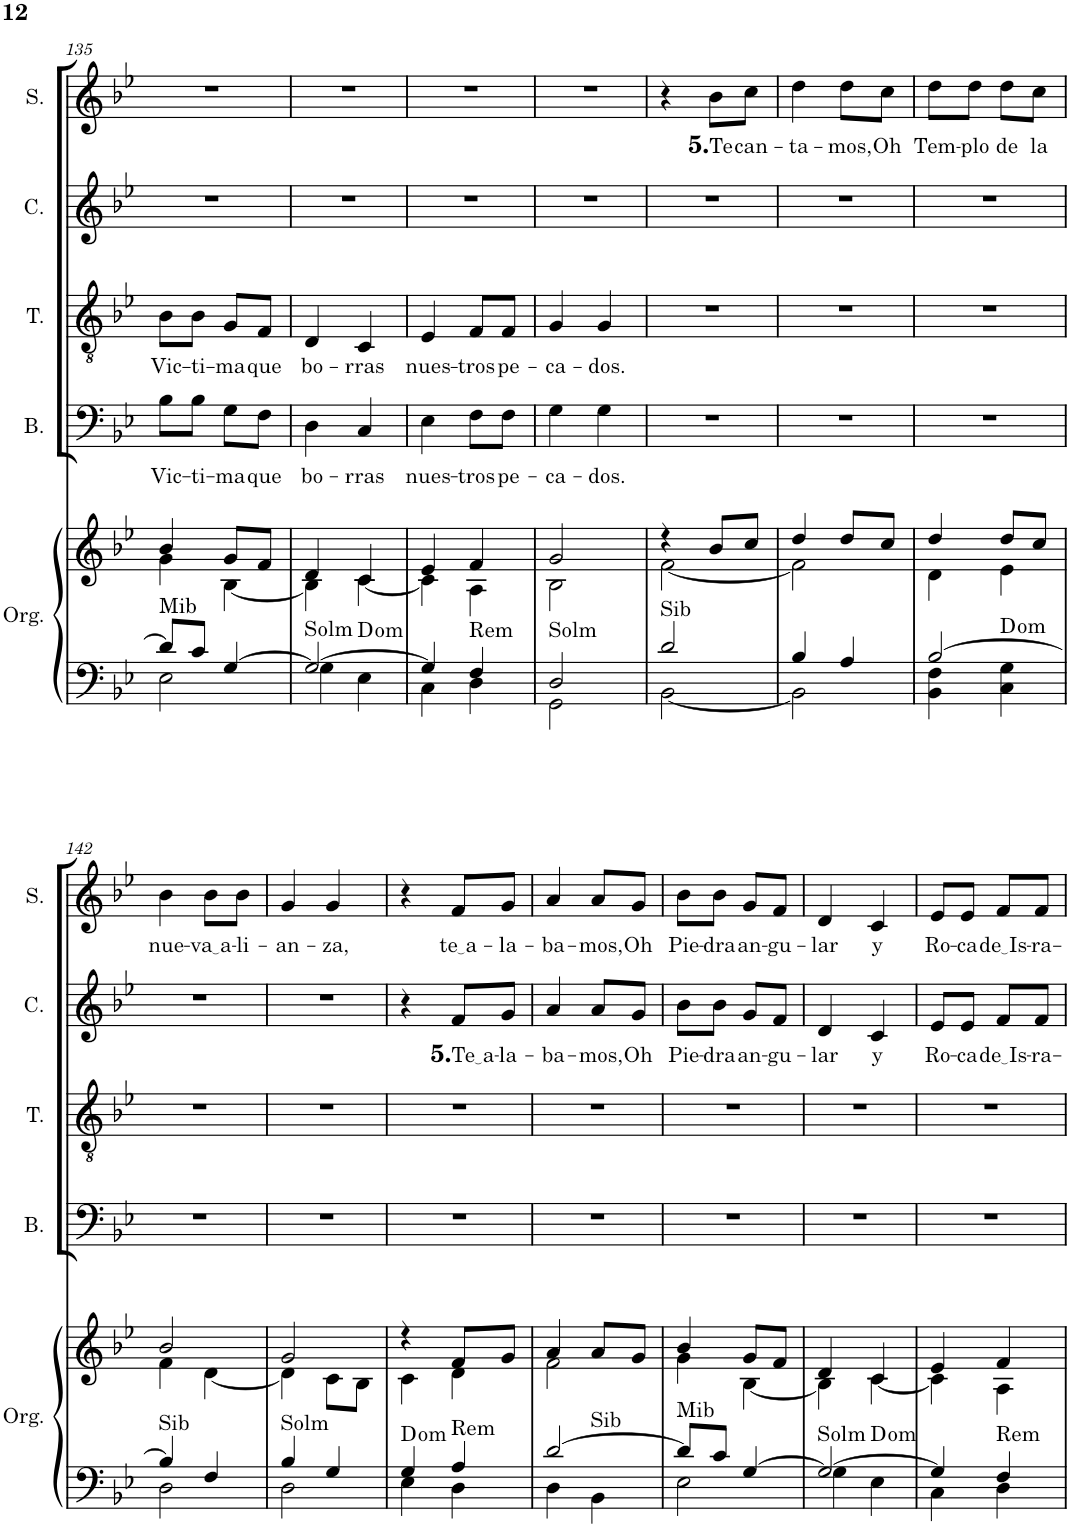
**kern	**kern	**harte	**kern	**text	**kern	**text	**kern	**text	**kern	**text
*part5	*part5	*part5	*part4	*part4	*part3	*part3	*part2	*part2	*part1	*part1
*staff6	*staff5	*	*staff4	*staff4	*staff3	*staff3	*staff2	*staff2	*staff1	*staff1
*I"Órgano	*	*	*I"Bajo	*	*I"Tenor	*	*I"Contralto	*	*I"Soprano	*
*	*	*	*I'B.	*	*I'T.	*	*I'C.	*	*I'S.	*
!!LO:PB:g=z
*clefF4	*clefG2	*	*clefF4	*	*clefGv2	*	*clefG2	*	*clefG2	*
*k[b-e-]	*k[b-e-]	*	*k[b-e-]	*	*k[b-e-]	*	*k[b-e-]	*	*k[b-e-]	*
*M2/4	*M2/4	*	*M2/4	*	*M2/4	*	*M2/4	*	*M2/4	*
=135	=135	=135	=135	=135	=135	=135	=135	=135	=135	=135
*^	*^	*	*	*	*	*	*	*	*	*
!	!	!	!	!LO:H:kt=Mib	!	!LO:LY:b	!	!LO:LY:b	!	!	!	!
8d/L]	2E-\	4b-/	4g\	N	8B-\L	Vic-	8B-\L	Vic-	2r	.	2r	.
!	!	!	!	!	!	!LO:LY:b	!	!LO:LY:b	!	!	!	!
8c/J	.	.	.	.	8B-\J	-ti-	8B-\J	-ti-	.	.	.	.
!	!	!	!	!	!	!LO:LY:b	!	!LO:LY:b	!	!	!	!
[4G/	.	8g/L	[4B-\	.	8G\L	-ma	8G/L	-ma	.	.	.	.
!	!	!	!	!	!	!LO:LY:b	!	!LO:LY:b	!	!	!	!
.	.	8f/J	.	.	8F\J	que	8F/J	que	.	.	.	.
=136	=136	=136	=136	=136	=136	=136	=136	=136	=136	=136	=136	=136
!	!	!	!	!LO:H:kt=Solm	!	!LO:LY:b	!	!LO:LY:b	!	!	!	!
2G/_	4G\	4d/	4B-\]	N	4D\	bo-	4D/	bo-	2r	.	2r	.
!	!	!	!	!	!	!LO:LY:b	!	!LO:LY:b	!	!	!	!
.	4E-\	4c/	[4c\	D:dim	4C/	-rras	4C/	-rras	.	.	.	.
=137	=137	=137	=137	=137	=137	=137	=137	=137	=137	=137	=137	=137
!	!	!	!	!	!	!LO:LY:b	!	!LO:LY:b	!	!	!	!
4G/]	4C\	4e-/	4c\]	.	4E-\	-nues-	4E-/	-nues-	2r	.	2r	.
!	!	!	!	!LO:H:kt=Rem	!	!LO:LY:b	!	!LO:LY:b	!	!	!	!
4F/	4D\	4f/	4A\	N	8F\L	-tros	8F/L	-tros	.	.	.	.
!	!	!	!	!	!	!LO:LY:b	!	!LO:LY:b	!	!	!	!
.	.	.	.	.	8F\J	pe-	8F/J	pe-	.	.	.	.
=138	=138	=138	=138	=138	=138	=138	=138	=138	=138	=138	=138	=138
!	!	!	!	!LO:H:kt=Solm	!	!LO:LY:b	!	!LO:LY:b	!	!	!	!
2D/	2GG\	2g/	2B-\	N	4G\	-ca-	4G/	-ca-	2r	.	2r	.
!	!	!	!	!	!	!LO:LY:b	!	!LO:LY:b	!	!	!	!
.	.	.	.	.	4G\	-dos.	4G/	-dos.	.	.	.	.
=139	=139	=139	=139	=139	=139	=139	=139	=139	=139	=139	=139	=139
!	!	!	!	!LO:H:kt=Sib	!	!	!	!	!	!	!	!
2d/	[2BB-\	4r	[2f\	N	2r	.	2r	.	2r	.	4r	.
!	!	!	!	!	!	!	!	!	!	!	!	!LO:LY:b
.	.	8b-/L	.	.	.	.	.	.	.	.	8b-\L	5. Te
!	!	!	!	!	!	!	!	!	!	!	!	!LO:LY:b
.	.	8cc/J	.	.	.	.	.	.	.	.	8cc\J	can-
=140	=140	=140	=140	=140	=140	=140	=140	=140	=140	=140	=140	=140
!	!	!	!	!	!	!	!	!	!	!	!	!LO:LY:b
4B-/	2BB-\]	4dd/	2f\]	.	2r	.	2r	.	2r	.	4dd\	-ta-
!	!	!	!	!	!	!	!	!	!	!	!	!LO:LY:b
4A/	.	8dd/L	.	.	.	.	.	.	.	.	8dd\L	-mos,
!	!	!	!	!	!	!	!	!	!	!	!	!LO:LY:b
.	.	8cc/J	.	.	.	.	.	.	.	.	8cc\J	Oh
=141	=141	=141	=141	=141	=141	=141	=141	=141	=141	=141	=141	=141
!	!	!	!	!	!	!	!	!	!	!	!	!LO:LY:b
[2B-/	4BB-\ 4F\	4dd/	4d\	.	2r	.	2r	.	2r	.	8dd\L	Tem-
!	!	!	!	!	!	!	!	!	!	!	!	!LO:LY:b
.	.	.	.	.	.	.	.	.	.	.	8dd\J	-plo
!	!	!	!	!	!	!	!	!	!	!	!	!LO:LY:b
.	4C\ 4G\	8dd/L	4e-\	D:dim	.	.	.	.	.	.	8dd\L	de
!	!	!	!	!	!	!	!	!	!	!	!	!LO:LY:b
.	.	8cc/J	.	.	.	.	.	.	.	.	8cc\J	la
!!LO:LB:g=z
=142	=142	=142	=142	=142	=142	=142	=142	=142	=142	=142	=142	=142
!	!	!	!	!LO:H:kt=Sib	!	!	!	!	!	!	!	!LO:LY:b
4B-/]	2D\	2b-/	4f\	N	2r	.	2r	.	2r	.	4b-\	nue-
!	!	!	!	!	!	!	!	!	!	!	!	!LO:LY:b
4F/	.	.	[4d\	.	.	.	.	.	.	.	8b-\L	va a
!	!	!	!	!	!	!	!	!	!	!	!	!LO:LY:b
.	.	.	.	.	.	.	.	.	.	.	8b-\J	-li-
=143	=143	=143	=143	=143	=143	=143	=143	=143	=143	=143	=143	=143
!	!	!	!	!LO:H:kt=Solm	!	!	!	!	!	!	!	!LO:LY:b
4B-/	2D\	2g/	4d\]	N	2r	.	2r	.	2r	.	4g/	-an-
!	!	!	!	!	!	!	!	!	!	!	!	!LO:LY:b
4G/	.	.	8c\L	.	.	.	.	.	.	.	4g/	-za,
.	.	.	8B-\J	.	.	.	.	.	.	.	.	.
=144	=144	=144	=144	=144	=144	=144	=144	=144	=144	=144	=144	=144
4G/	4E-\	4r	4c\	D:dim	2r	.	2r	.	4r	.	4r	.
!	!	!	!	!LO:H:kt=Rem	!	!	!	!	!	!LO:LY:b	!	!LO:LY:b
4A/	4D\	8f/L	4d\	N	.	.	.	.	8f/L	5. Te a	8f/L	te a
!	!	!	!	!	!	!	!	!	!	!LO:LY:b	!	!LO:LY:b
.	.	8g/J	.	.	.	.	.	.	8g/J	-la-	8g/J	-la-
=145	=145	=145	=145	=145	=145	=145	=145	=145	=145	=145	=145	=145
!	!	!	!	!LO:H:kt=Sib	!	!	!	!	!	!LO:LY:b	!	!LO:LY:b
[2d/	4D\	4a/	2f\	N	2r	.	2r	.	4a/	-ba-	4a/	-ba-
!	!	!	!	!	!	!	!	!	!	!LO:LY:b	!	!LO:LY:b
.	4BB-\	8a/L	.	.	.	.	.	.	8a/L	-mos,	8a/L	-mos,
!	!	!	!	!	!	!	!	!	!	!LO:LY:b	!	!LO:LY:b
.	.	8g/J	.	.	.	.	.	.	8g/J	Oh	8g/J	Oh
=146	=146	=146	=146	=146	=146	=146	=146	=146	=146	=146	=146	=146
!	!	!	!	!LO:H:kt=Mib	!	!	!	!	!	!LO:LY:b	!	!LO:LY:b
8d/L]	2E-\	4b-/	4g\	N	2r	.	2r	.	8b-\L	Pie-	8b-\L	Pie-
!	!	!	!	!	!	!	!	!	!	!LO:LY:b	!	!LO:LY:b
8c/J	.	.	.	.	.	.	.	.	8b-\J	-dra	8b-\J	-dra
!	!	!	!	!	!	!	!	!	!	!LO:LY:b	!	!LO:LY:b
[4G/	.	8g/L	[4B-\	.	.	.	.	.	8g/L	an-	8g/L	an-
!	!	!	!	!	!	!	!	!	!	!LO:LY:b	!	!LO:LY:b
.	.	8f/J	.	.	.	.	.	.	8f/J	-gu-	8f/J	-gu-
=147	=147	=147	=147	=147	=147	=147	=147	=147	=147	=147	=147	=147
!	!	!	!	!LO:H:kt=Solm	!	!	!	!	!	!LO:LY:b	!	!LO:LY:b
2G/_	4G\	4d/	4B-\]	N	2r	.	2r	.	4d/	-lar	4d/	-lar
!	!	!	!	!	!	!	!	!	!	!LO:LY:b	!	!LO:LY:b
.	4E-\	4c/	[4c\	D:dim	.	.	.	.	4c/	y	4c/	y
=148	=148	=148	=148	=148	=148	=148	=148	=148	=148	=148	=148	=148
!	!	!	!	!	!	!	!	!	!	!LO:LY:b	!	!LO:LY:b
4G/]	4C\	4e-/	4c\]	.	2r	.	2r	.	8e-/L	Ro-	8e-/L	Ro-
!	!	!	!	!	!	!	!	!	!	!LO:LY:b	!	!LO:LY:b
.	.	.	.	.	.	.	.	.	8e-/J	-ca	8e-/J	-ca
!	!	!	!	!LO:H:kt=Rem	!	!	!	!	!	!LO:LY:b	!	!LO:LY:b
4F/	4D\	4f/	4A\	N	.	.	.	.	8f/L	de Is	8f/L	de Is
!	!	!	!	!	!	!	!	!	!	!LO:LY:b	!	!LO:LY:b
.	.	.	.	.	.	.	.	.	8f/J	-ra-	8f/J	-ra-
*v	*v	*	*	*	*	*	*	*	*	*	*	*
*	*v	*v	*	*	*	*	*	*	*	*	*
=	=	=	=	=	=	=	=	=	=	=
*-	*-	*-	*-	*-	*-	*-	*-	*-	*-	*-
